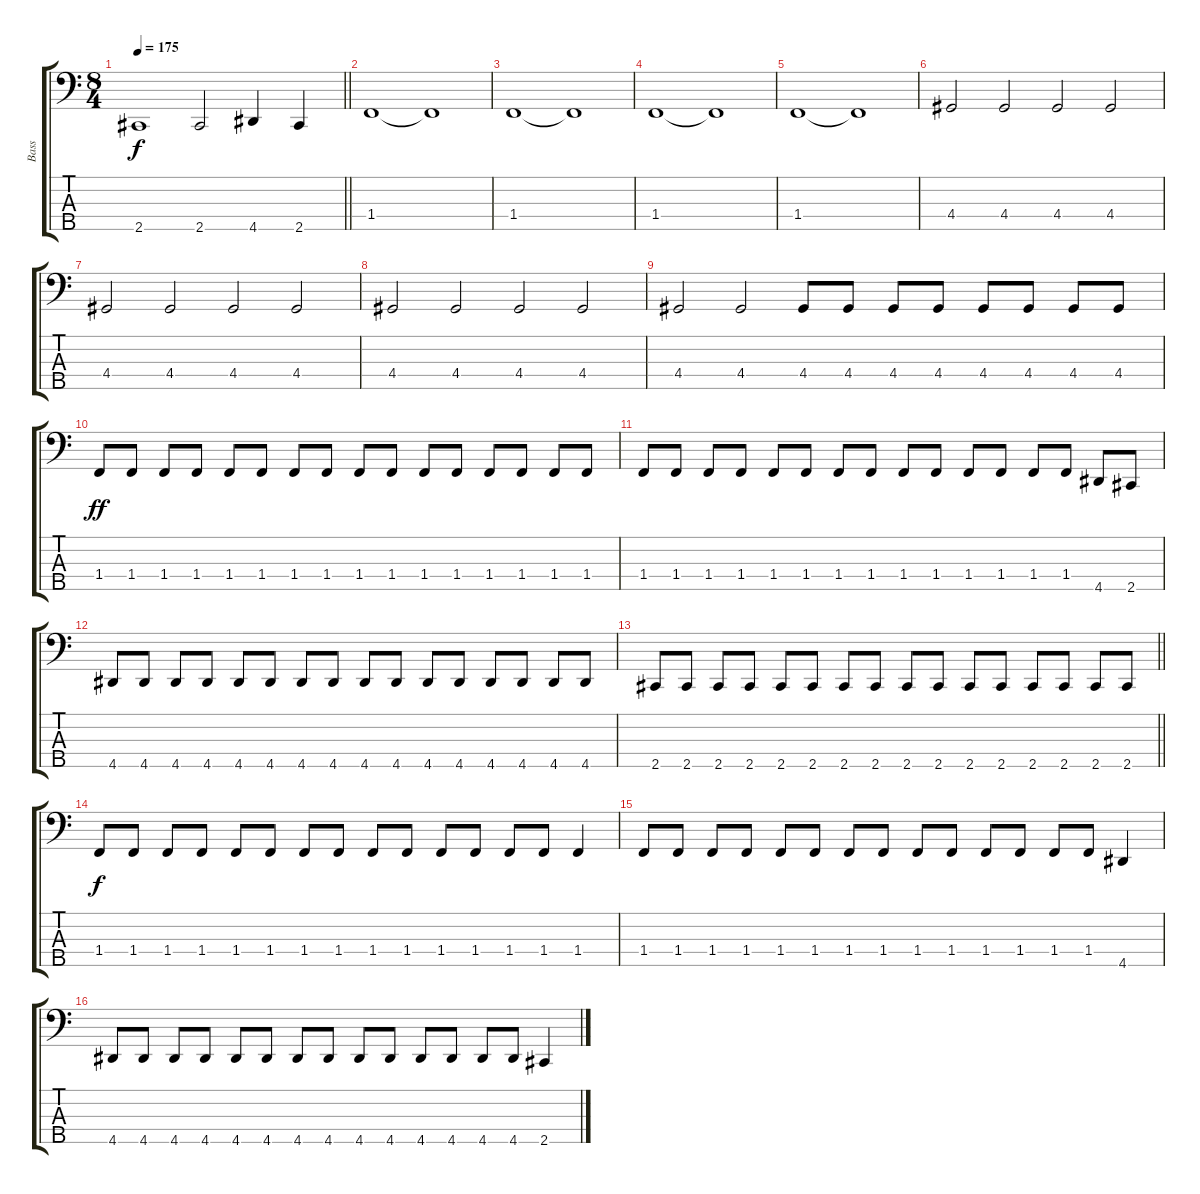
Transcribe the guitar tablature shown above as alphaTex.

\track ("Bass" "Bass") {instrument electricbassfinger}
\staff {score tabs}
\tuning (G2 D2 A1 E1 B0) {hide}
\ts (8 4)
\tempo 175
\clef f4
\barLineRight lightlight
\ks c
2.5.1{dy f} 2.5.2 4.5.4 2.5.4 |
\section ("" "")
1.4.1 1.4{t}.1 |
1.4.1 1.4{t}.1 |
1.4.1 1.4{t}.1 |
1.4.1 1.4{t}.1 |
4.4.2 4.4.2 4.4.2 4.4.2 |
4.4.2 4.4.2 4.4.2 4.4.2 |
4.4.2 4.4.2 4.4.2 4.4.2 |
4.4.2 4.4.2 4.4.8 4.4.8 4.4.8 4.4.8 4.4.8 4.4.8 4.4.8 4.4.8 |
1.4.8{dy ff} 1.4.8 1.4.8 1.4.8 1.4.8 1.4.8 1.4.8 1.4.8 1.4.8 1.4.8 1.4.8 1.4.8 1.4.8 1.4.8 1.4.8 1.4.8 |
1.4.8 1.4.8 1.4.8 1.4.8 1.4.8 1.4.8 1.4.8 1.4.8 1.4.8 1.4.8 1.4.8 1.4.8 1.4.8 1.4.8 4.5.8 2.5.8 |
4.5.8 4.5.8 4.5.8 4.5.8 4.5.8 4.5.8 4.5.8 4.5.8 4.5.8 4.5.8 4.5.8 4.5.8 4.5.8 4.5.8 4.5.8 4.5.8 |
\barLineRight lightlight
2.5.8 2.5.8 2.5.8 2.5.8 2.5.8 2.5.8 2.5.8 2.5.8 2.5.8 2.5.8 2.5.8 2.5.8 2.5.8 2.5.8 2.5.8 2.5.8 |
\section ("" "")
1.4.8{dy f} 1.4.8 1.4.8 1.4.8 1.4.8 1.4.8 1.4.8 1.4.8 1.4.8 1.4.8 1.4.8 1.4.8 1.4.8 1.4.8 1.4.4 |
1.4.8 1.4.8 1.4.8 1.4.8 1.4.8 1.4.8 1.4.8 1.4.8 1.4.8 1.4.8 1.4.8 1.4.8 1.4.8 1.4.8 4.5.4 |
4.5.8 4.5.8 4.5.8 4.5.8 4.5.8 4.5.8 4.5.8 4.5.8 4.5.8 4.5.8 4.5.8 4.5.8 4.5.8 4.5.8 2.5.4
